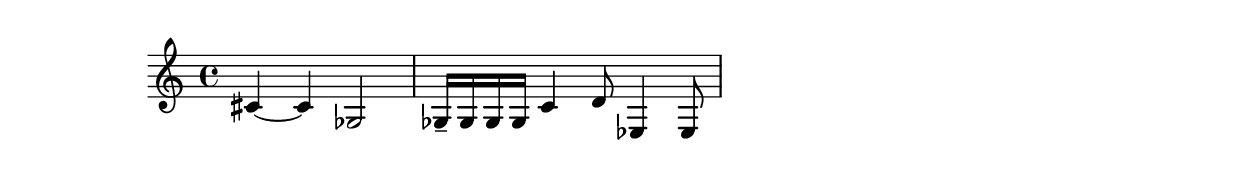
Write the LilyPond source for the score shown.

\version "2.18.2"

"/global/music" = \relative c {
  << \new Voice = "global_voice1" {
    cis'4 ~ cis ges2
    ges16-- ges ges ges
    c4 d8 ees,4 ees8
  } >>
}

\book {
  \header {
  }

  \bookpart { 
    \score {
      <<
      \new Staff = GlobalStaff \with { }
      \context Staff = GlobalStaff {
        \"/global/music"
      }
      >>
    }
  }
}
